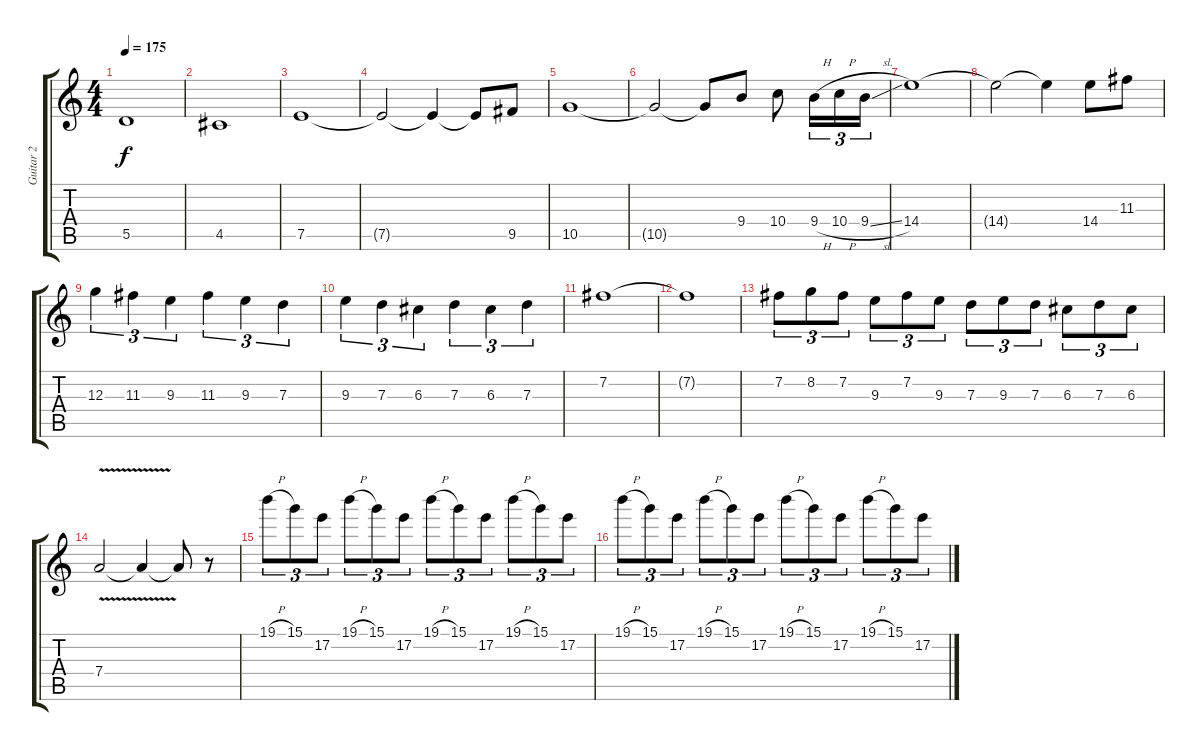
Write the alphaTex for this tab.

\track ("Guitar 2" "Guitar 2") {instrument distortionguitar}
\staff {score tabs}
\tuning (E4 B3 G3 D3 A2 E2) {hide}
\ts (4 4)
\tempo 175
\clef g2
\ks c
5.5.1{dy f} |
4.5.1 |
7.5.1 |
7.5{t}.2 7.5{t}.4 7.5{t}.8 9.5.8 |
10.5.1 |
10.5{t}.2 10.5{t}.8 9.4.8 10.4.8 9.4{h}.16{tu (3 2)} 10.4{h}.16{tu (3 2)} 9.4{sl}.16{tu (3 2)} |
14.4.1 |
14.4{t}.2 14.4{t}.4 14.4.8 11.3.8 |
12.3.4{tu (3 2)} 11.3.4{tu (3 2)} 9.3.4{tu (3 2)} 11.3.4{tu (3 2)} 9.3.4{tu (3 2)} 7.3.4{tu (3 2)} |
9.3.4{tu (3 2)} 7.3.4{tu (3 2)} 6.3.4{tu (3 2)} 7.3.4{tu (3 2)} 6.3.4{tu (3 2)} 7.3.4{tu (3 2)} |
7.2.1 |
7.2{t}.1 |
7.2.8{tu (3 2)} 8.2.8{tu (3 2)} 7.2.8{tu (3 2)} 9.3.8{tu (3 2)} 7.2.8{tu (3 2)} 9.3.8{tu (3 2)} 7.3.8{tu (3 2)} 9.3.8{tu (3 2)} 7.3.8{tu (3 2)} 6.3.8{tu (3 2)} 7.3.8{tu (3 2)} 6.3.8{tu (3 2)} |
7.4{v}.2 7.4{t}.4 7.4{t}.8 r.8 |
19.1{h}.8{tu (3 2)} 15.1.8{tu (3 2)} 17.2.8{tu (3 2)} 19.1{h}.8{tu (3 2)} 15.1.8{tu (3 2)} 17.2.8{tu (3 2)} 19.1{h}.8{tu (3 2)} 15.1.8{tu (3 2)} 17.2.8{tu (3 2)} 19.1{h}.8{tu (3 2)} 15.1.8{tu (3 2)} 17.2.8{tu (3 2)} |
19.1{h}.8{tu (3 2)} 15.1.8{tu (3 2)} 17.2.8{tu (3 2)} 19.1{h}.8{tu (3 2)} 15.1.8{tu (3 2)} 17.2.8{tu (3 2)} 19.1{h}.8{tu (3 2)} 15.1.8{tu (3 2)} 17.2.8{tu (3 2)} 19.1{h}.8{tu (3 2)} 15.1.8{tu (3 2)} 17.2.8{tu (3 2)}
